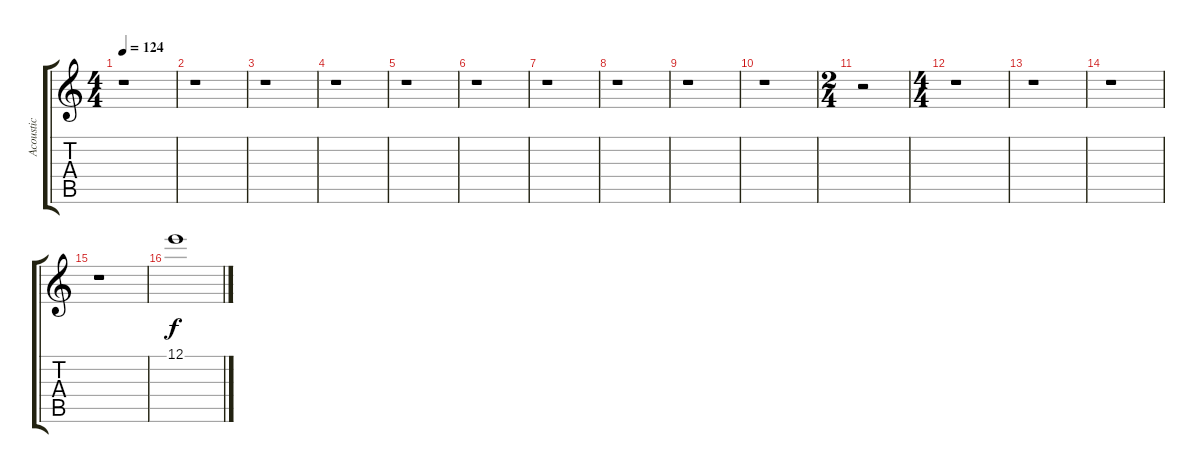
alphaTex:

\track ("Acoustic" "Acoustic") {instrument acousticguitarnylon}
\staff {score tabs}
\tuning (E4 B3 G3 D3 A2 E2) {hide}
\ts (4 4)
\tempo 124
\clef g2
\ks c
r.1{dy f} |
r.1 |
r.1 |
r.1 |
r.1 |
r.1 |
r.1 |
r.1 |
r.1 |
r.1 |
\ts (2 4)
r.2 |
\ts (4 4)
r.1 |
r.1 |
r.1 |
r.1 |
12.1.1
